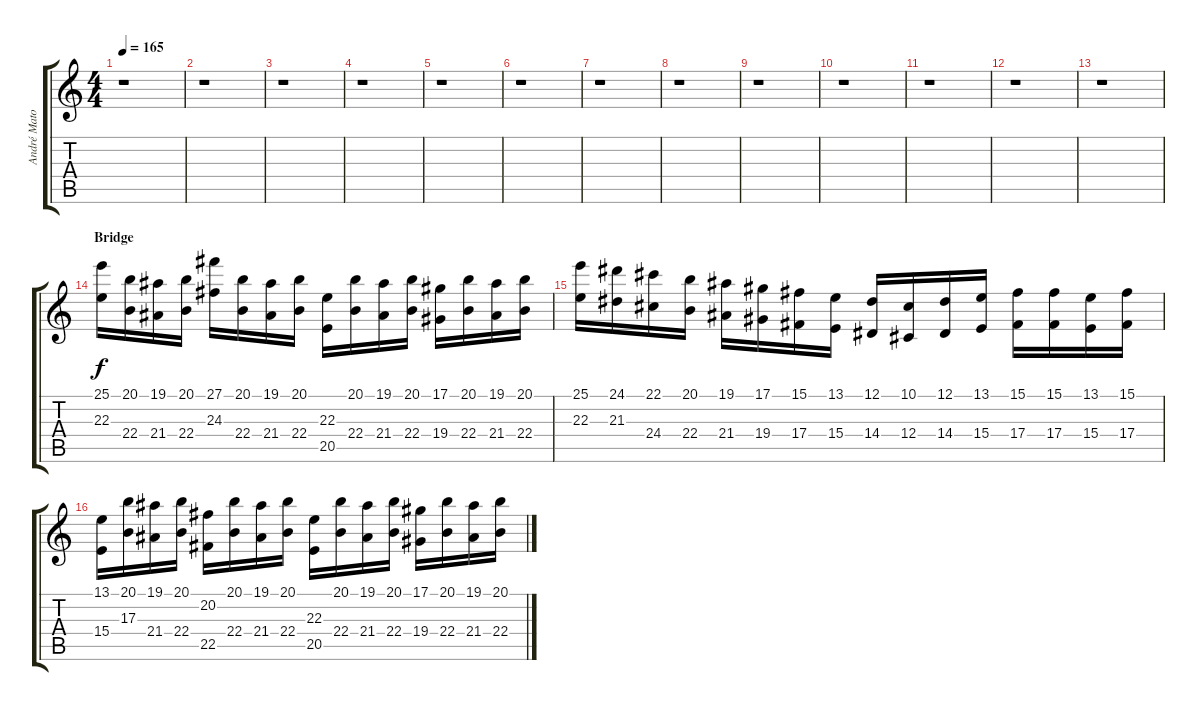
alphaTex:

\track ("André Matos - String Ensemble 1" "André Mato") {instrument stringensemble1}
\staff {score tabs}
\tuning (Eb4 Bb3 Gb3 Db3 Ab2 Eb2) {hide}
\ts (4 4)
\tempo 165
\clef g2
\ks c
r.1{dy f} |
r.1 |
r.1 |
r.1 |
r.1 |
r.1 |
r.1 |
r.1 |
r.1 |
r.1 |
r.1 |
r.1 |
r.1 |
\section ("" "Bridge")
(25.1 22.3).16 (20.1 22.4).16 (19.1 21.4).16 (20.1 22.4).16 (27.1 24.3).16 (20.1 22.4).16 (19.1 21.4).16 (20.1 22.4).16 (22.3 20.5).16 (20.1 22.4).16 (19.1 21.4).16 (20.1 22.4).16 (17.1 19.4).16 (20.1 22.4).16 (19.1 21.4).16 (20.1 22.4).16 |
(25.1 22.3).16 (24.1 21.3).16 (22.1 24.4).16 (20.1 22.4).16 (19.1 21.4).16 (17.1 19.4).16 (15.1 17.4).16 (13.1 15.4).16 (12.1 14.4).16 (10.1 12.4).16 (12.1 14.4).16 (13.1 15.4).16 (15.1 17.4).16 (15.1 17.4).16 (13.1 15.4).16 (15.1 17.4).16 |
(13.1 15.4).16 (20.1 17.3).16 (19.1 21.4).16 (20.1 22.4).16 (20.2 22.5).16 (20.1 22.4).16 (19.1 21.4).16 (20.1 22.4).16 (22.3 20.5).16 (20.1 22.4).16 (19.1 21.4).16 (20.1 22.4).16 (17.1 19.4).16 (20.1 22.4).16 (19.1 21.4).16 (20.1 22.4).16
